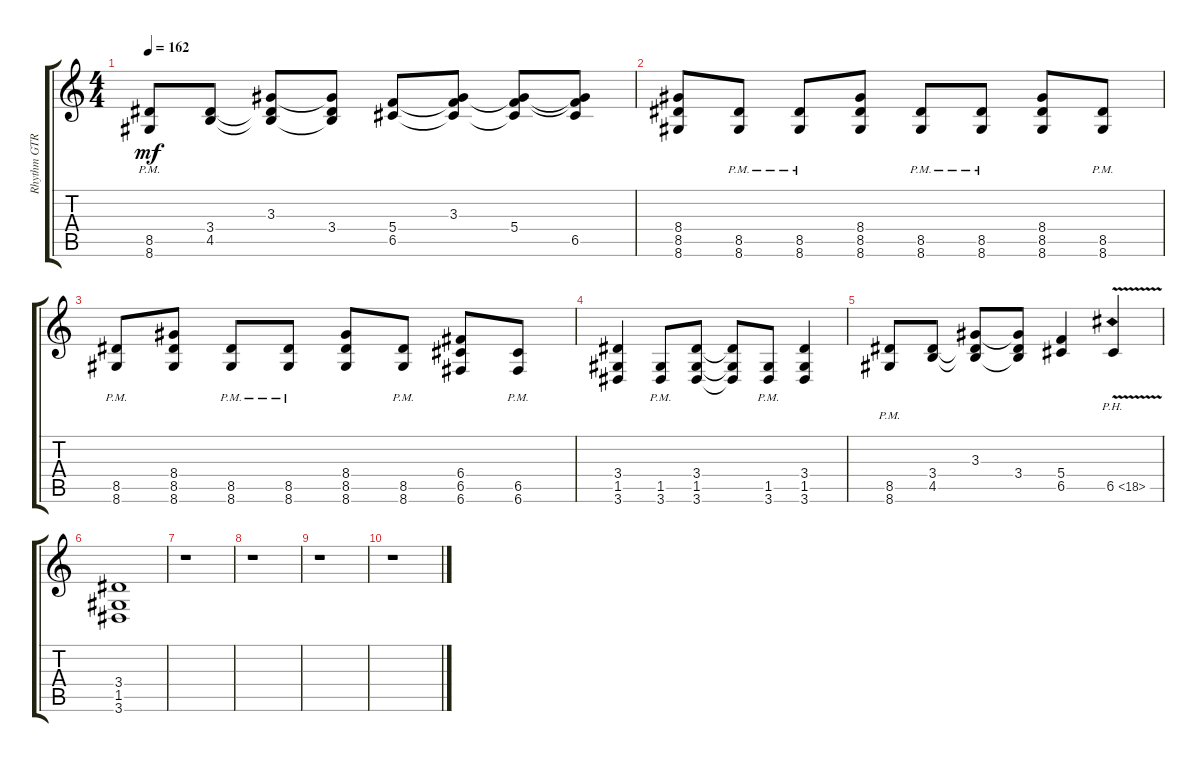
\track ("Rhythm GTR 1" "Rhythm GTR") {instrument overdrivenguitar}
\staff {score tabs}
\tuning (D4 A3 F3 C3 G2 C2) {hide}
\ts (4 4)
\tempo 162
\clef g2
\ks aminor
(8.5{pm} 8.6{pm}).8{dy mf} (3.4 4.5).8 (3.3 3.4{t} 4.5{t}).8 (3.3{t} 3.4 4.5{t}).8 (5.4 6.5).8 (3.3 5.4{t} 6.5{t}).8 (3.3{t} 5.4 6.5{t}).8 (3.3{t} 5.4{t} 6.5).8 |
(8.4 8.5 8.6).8 (8.5{pm} 8.6{pm}).8 (8.5{pm} 8.6{pm}).8 (8.4 8.5 8.6).8 (8.5{pm} 8.6{pm}).8 (8.5{pm} 8.6{pm}).8 (8.4 8.5 8.6).8 (8.5{pm} 8.6{pm}).8 |
(8.5{pm} 8.6{pm}).8 (8.4 8.5 8.6).8 (8.5{pm} 8.6{pm}).8 (8.5{pm} 8.6{pm}).8 (8.4 8.5 8.6).8 (8.5{pm} 8.6{pm}).8 (6.4 6.5 6.6).8 (6.5{pm} 6.6{pm}).8 |
(3.4 1.5 3.6).4 (1.5{pm} 3.6{pm}).8 (3.4 1.5 3.6).8 (3.4{t} 1.5{t} 3.6{t}).8 (1.5{pm} 3.6{pm}).8 (3.4 1.5 3.6).4 |
(8.5{pm} 8.6{pm}).8 (3.4 4.5).8 (3.3 3.4{t} 4.5{t}).8 (3.3{t} 3.4 4.5{t}).8 (5.4 6.5).4 6.5{ph 12 v}.4 |
(3.4 1.5 3.6).1 |
r.1 |
r.1 |
r.1 |
r.1
